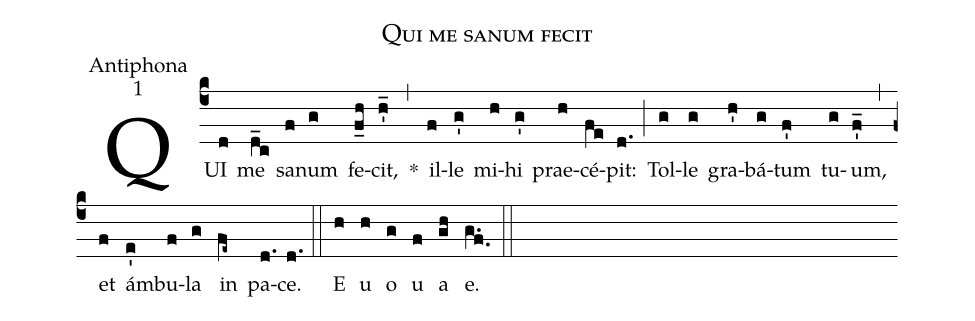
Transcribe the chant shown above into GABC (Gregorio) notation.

name:Qui me sanum fecit;
office-part:Antiphona;
mode:1;
%%
(c4) QUI(d) me(d_c) sa(f)num(g) fe(f_h)cit,(h'_) *(,) il(f)le(g') mi(h)hi(g') prae(h)cé(fe)pit:(d.) (;) Tol(g)le(g) gra(h')bá(g)tum(f') tu(g)um,(f'_) (,) et(f) ám(e')bu(f)la(g) in(fe~) pa(d.)ce.(d.) (::) E(h) u(h) o(g) u(f) a(gh) e.(g.f.) (::)
